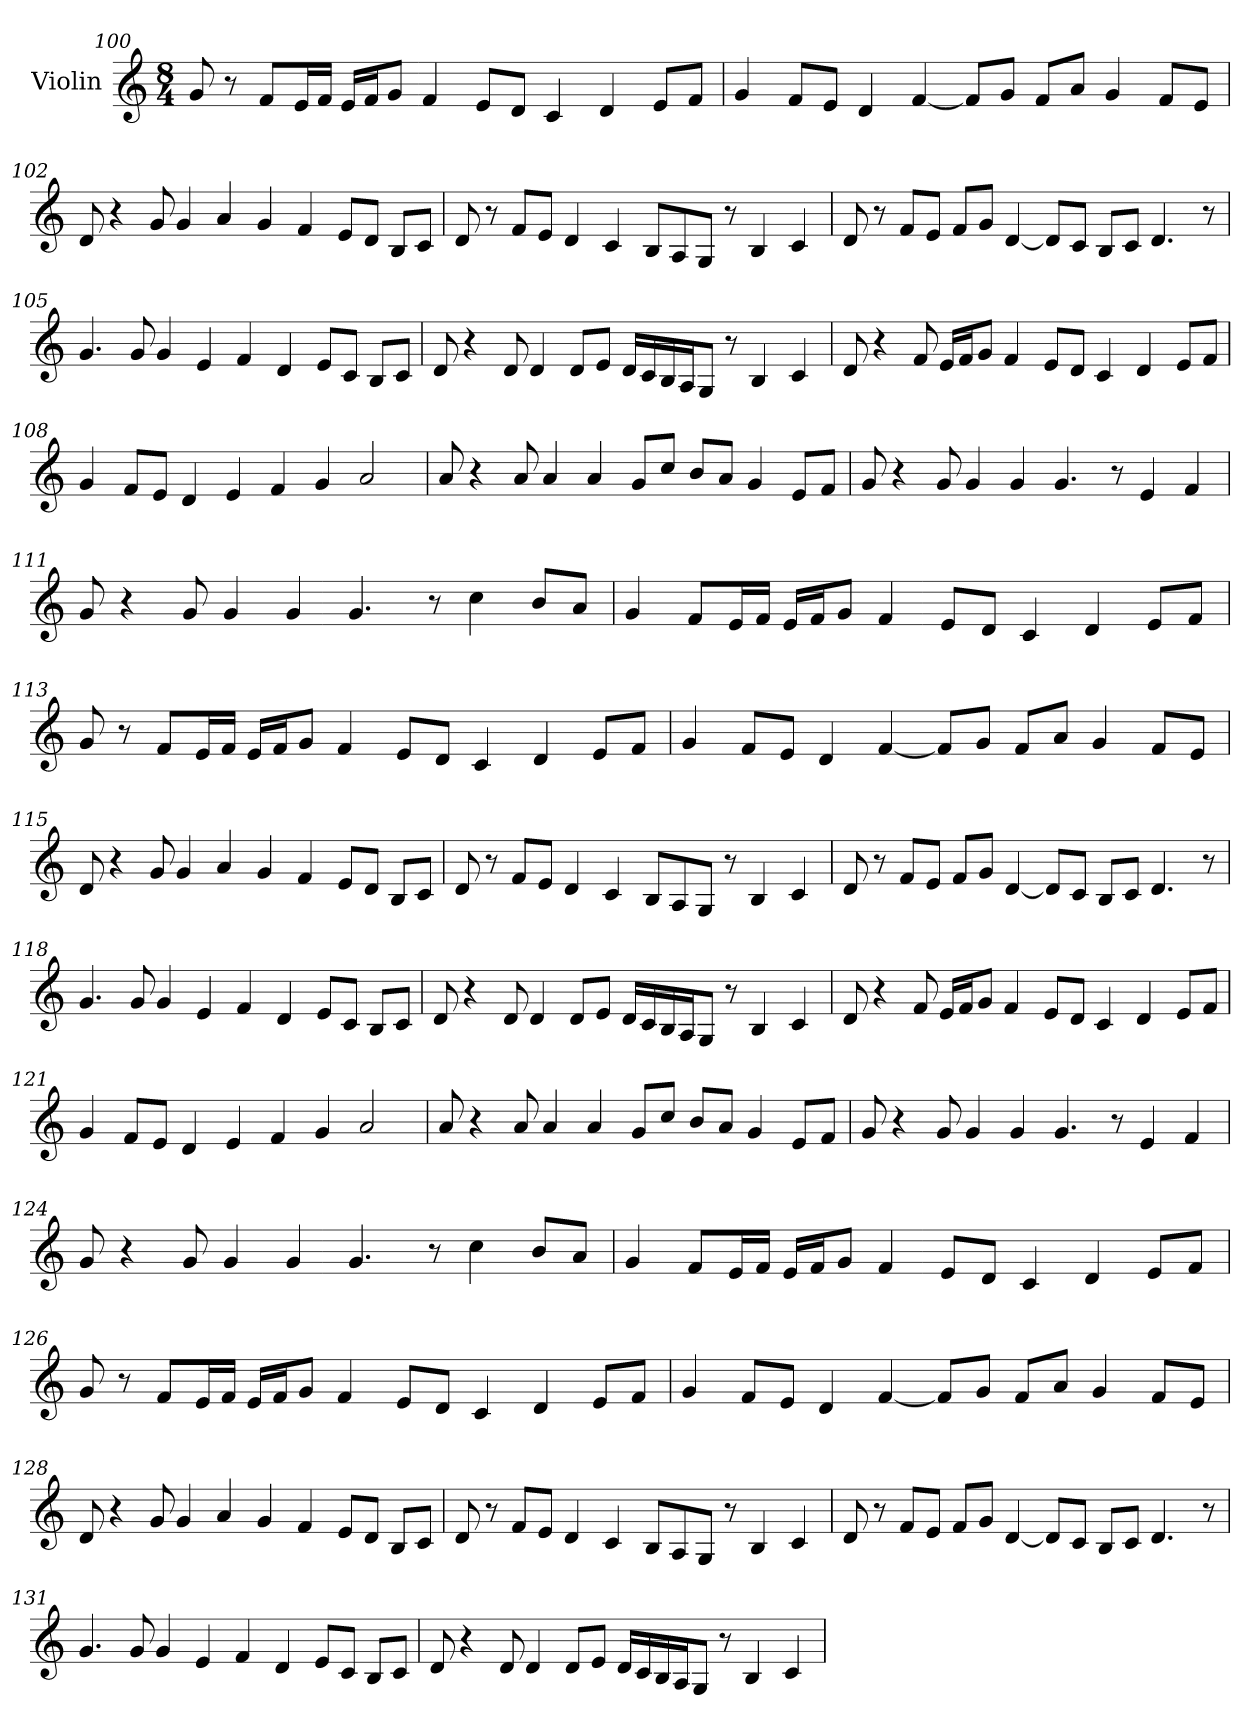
**kern
*part1
*staff1
*I"Violin
!!LO:LB:g=z
*clefG2
*k[]
*M8/4
=100
8g/
8r
8f/L
16e/L
16f/JJ
16e/LL
16f/J
8g/J
4f/
8e/L
8d/J
4c/
4d/
8e/L
8f/J
=101
4g/
8f/L
8e/J
4d/
[4f/
8f/L]
8g/J
8f/L
8a/J
4g/
8f/L
8e/J
!!LO:LB:g=z
=102
8d/
4r
8g/
4g/
4a/
4g/
4f/
8e/L
8d/J
8B/L
8c/J
=103
8d/
8r
8f/L
8e/J
4d/
4c/
8B/L
8A/
8G/J
8r
4B/
4c/
!!LO:LB:g=z
=104
8d/
8r
8f/L
8e/J
8f/L
8g/J
[4d/
8d/L]
8c/J
8B/L
8c/J
4.d/
8r
=105
4.g/
8g/
4g/
4e/
4f/
4d/
8e/L
8c/J
8B/L
8c/J
!!LO:LB:g=z
=106
8d/
4r
8d/
4d/
8d/L
8e/J
16d/LL
16c/
16B/
16A/J
8G/J
8r
4B/
4c/
=107
8d/
4r
8f/
16e/LL
16f/J
8g/J
4f/
8e/L
8d/J
4c/
4d/
8e/L
8f/J
!!LO:LB:g=z
=108
4g/
8f/L
8e/J
4d/
4e/
4f/
4g/
2a/
=109
8a/
4r
8a/
4a/
4a/
8g/L
8cc/J
8b/L
8a/J
4g/
8e/L
8f/J
=110
8g/
4r
8g/
4g/
4g/
4.g/
8r
4e/
4f/
!!LO:LB:g=z
=111
8g/
4r
8g/
4g/
4g/
4.g/
8r
4cc\
8b/L
8a/J
=112
4g/
8f/L
16e/L
16f/JJ
16e/LL
16f/J
8g/J
4f/
8e/L
8d/J
4c/
4d/
8e/L
8f/J
!!LO:PB:g=z
=113
8g/
8r
8f/L
16e/L
16f/JJ
16e/LL
16f/J
8g/J
4f/
8e/L
8d/J
4c/
4d/
8e/L
8f/J
=114
4g/
8f/L
8e/J
4d/
[4f/
8f/L]
8g/J
8f/L
8a/J
4g/
8f/L
8e/J
!!LO:LB:g=z
=115
8d/
4r
8g/
4g/
4a/
4g/
4f/
8e/L
8d/J
8B/L
8c/J
=116
8d/
8r
8f/L
8e/J
4d/
4c/
8B/L
8A/
8G/J
8r
4B/
4c/
!!LO:LB:g=z
=117
8d/
8r
8f/L
8e/J
8f/L
8g/J
[4d/
8d/L]
8c/J
8B/L
8c/J
4.d/
8r
=118
4.g/
8g/
4g/
4e/
4f/
4d/
8e/L
8c/J
8B/L
8c/J
!!LO:LB:g=z
=119
8d/
4r
8d/
4d/
8d/L
8e/J
16d/LL
16c/
16B/
16A/J
8G/J
8r
4B/
4c/
=120
8d/
4r
8f/
16e/LL
16f/J
8g/J
4f/
8e/L
8d/J
4c/
4d/
8e/L
8f/J
!!LO:LB:g=z
=121
4g/
8f/L
8e/J
4d/
4e/
4f/
4g/
2a/
=122
8a/
4r
8a/
4a/
4a/
8g/L
8cc/J
8b/L
8a/J
4g/
8e/L
8f/J
=123
8g/
4r
8g/
4g/
4g/
4.g/
8r
4e/
4f/
!!LO:LB:g=z
=124
8g/
4r
8g/
4g/
4g/
4.g/
8r
4cc\
8b/L
8a/J
=125
4g/
8f/L
16e/L
16f/JJ
16e/LL
16f/J
8g/J
4f/
8e/L
8d/J
4c/
4d/
8e/L
8f/J
!!LO:LB:g=z
=126
8g/
8r
8f/L
16e/L
16f/JJ
16e/LL
16f/J
8g/J
4f/
8e/L
8d/J
4c/
4d/
8e/L
8f/J
=127
4g/
8f/L
8e/J
4d/
[4f/
8f/L]
8g/J
8f/L
8a/J
4g/
8f/L
8e/J
!!LO:LB:g=z
=128
8d/
4r
8g/
4g/
4a/
4g/
4f/
8e/L
8d/J
8B/L
8c/J
=129
8d/
8r
8f/L
8e/J
4d/
4c/
8B/L
8A/
8G/J
8r
4B/
4c/
!!LO:PB:g=z
=130
8d/
8r
8f/L
8e/J
8f/L
8g/J
[4d/
8d/L]
8c/J
8B/L
8c/J
4.d/
8r
=131
4.g/
8g/
4g/
4e/
4f/
4d/
8e/L
8c/J
8B/L
8c/J
!!LO:LB:g=z
=132
8d/
4r
8d/
4d/
8d/L
8e/J
16d/LL
16c/
16B/
16A/J
8G/J
8r
4B/
4c/
=
*-
